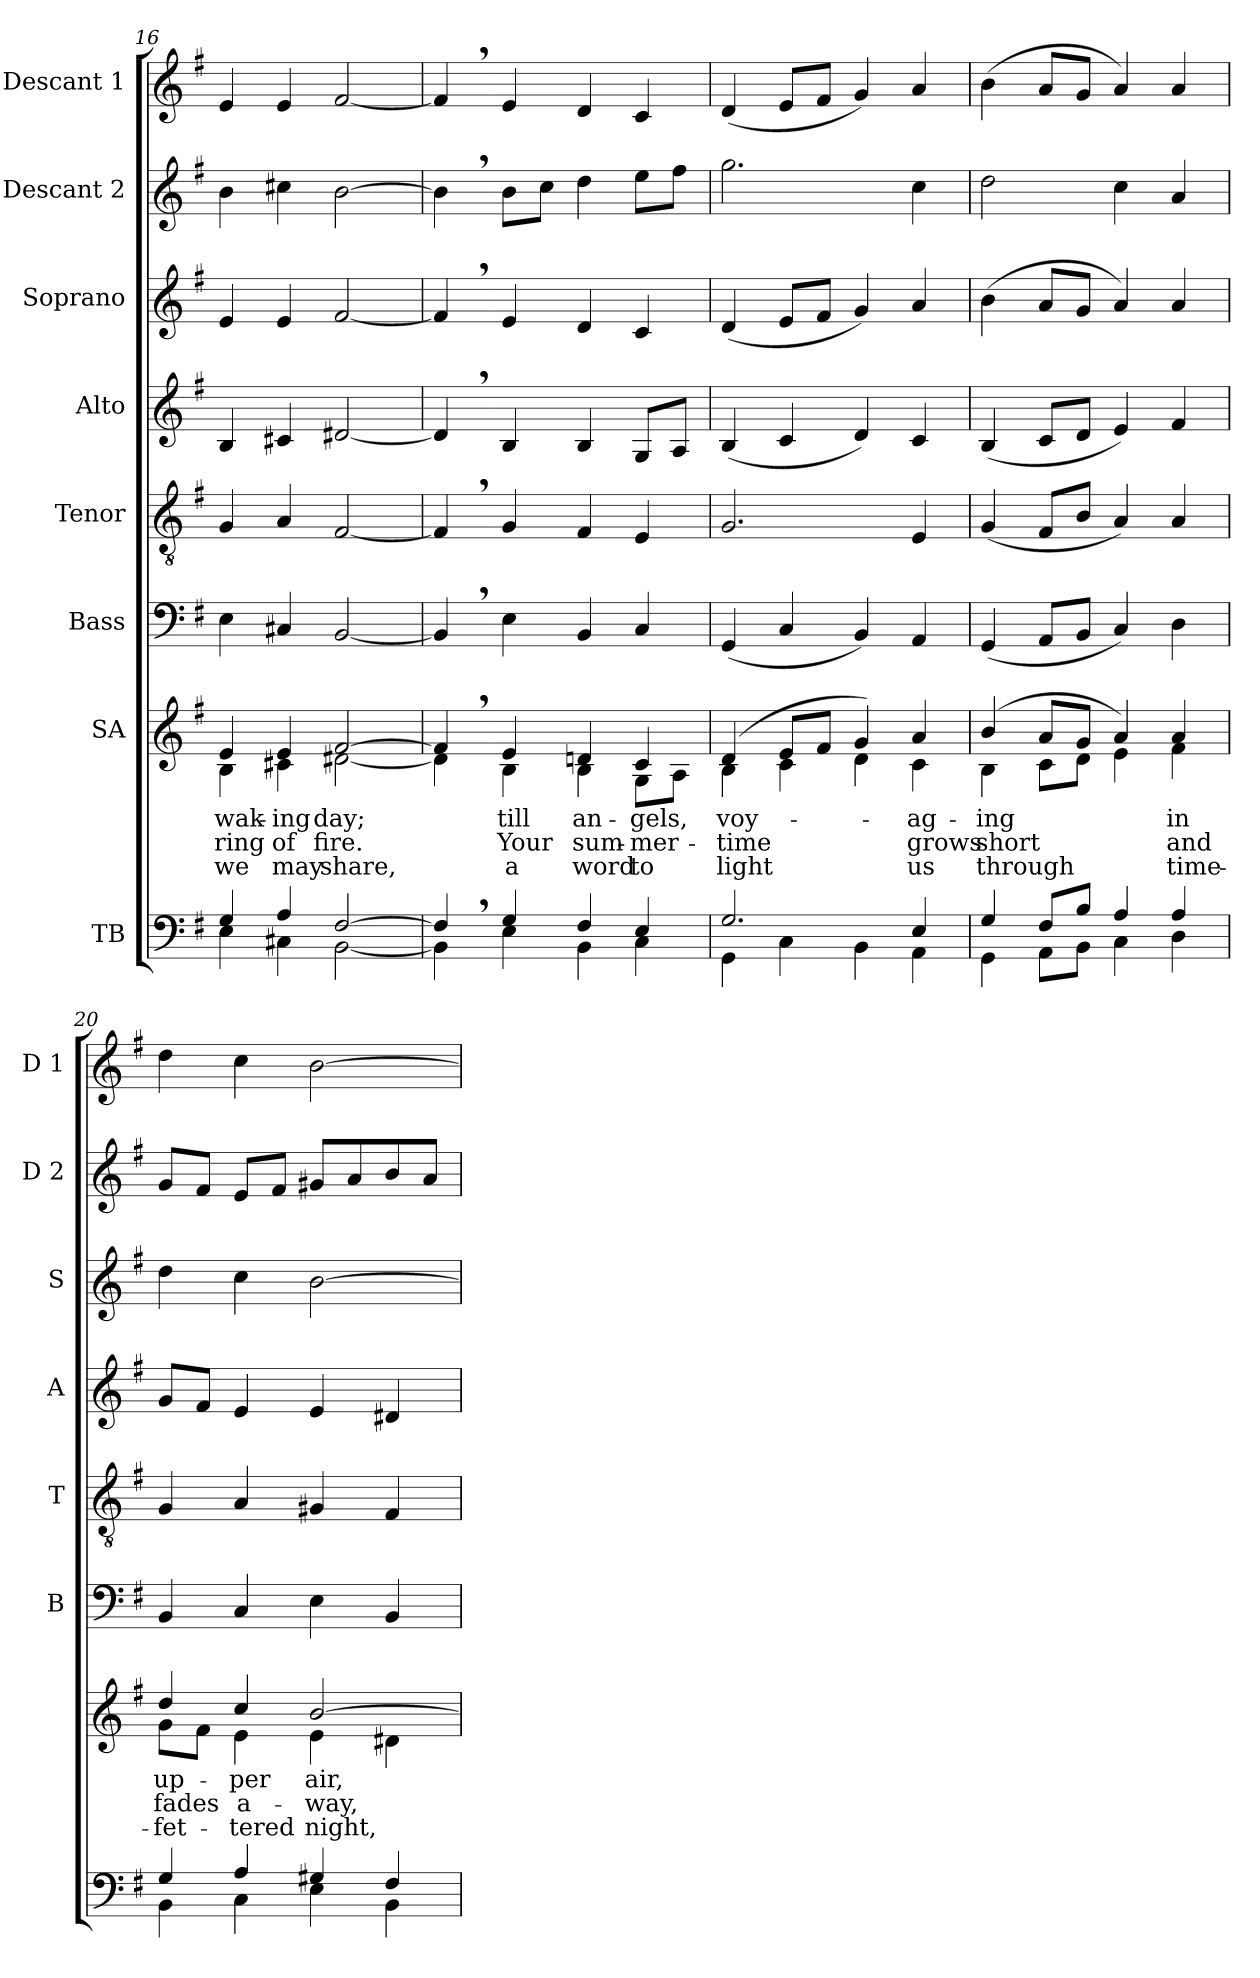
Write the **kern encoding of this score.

**kern	**kern	**text	**text	**text	**kern	**kern	**kern	**kern	**kern	**kern
*part8	*part7	*part7	*part7	*part7	*part6	*part5	*part4	*part3	*part2	*part1
*staff8	*staff7	*staff7	*staff7	*staff7	*staff6	*staff5	*staff4	*staff3	*staff2	*staff1
*I"TB	*I"SA	*	*	*	*I"Bass	*I"Tenor	*I"Alto	*I"Soprano	*I"Descant 2	*I"Descant 1
*	*	*	*	*	*I'B	*I'T	*I'A	*I'S	*I'D 2	*I'D 1
*clefF4	*clefG2	*	*	*	*clefF4	*clefGv2	*clefG2	*clefG2	*clefG2	*clefG2
*k[f#]	*k[f#]	*	*	*	*k[f#]	*k[f#]	*k[f#]	*k[f#]	*k[f#]	*k[f#]
*G:	*G:	*	*	*	*G:	*G:	*G:	*G:	*G:	*G:
=16	=16	=16	=16	=16	=16	=16	=16	=16	=16	=16
*^	*	*	*	*	*	*	*	*	*	*
!	!	!	!LO:LY:b	!LO:LY:b	!LO:LY:b	!	!	!	!	!	!
*	*	*^	*	*	*	*	*	*	*	*	*
4G/	4E\	4e/	4B\	wak-	ring	we	4E\	4G/	4B/	4e/	4b\	4e/
!	!	!	!	!LO:LY:b	!LO:LY:b	!LO:LY:b	!	!	!	!	!	!
4A/	4C#X\	4e/	4c#X\	-ing	of	may	4C#/	4A/	4c#/	4e/	4cc#\	4e/
!	!	!	!	!LO:LY:b	!LO:LY:b	!LO:LY:b	!	!	!	!	!	!
[>2F#/	[<2BB\	[>2f#/	[<2d#X\	day;	fire.	share,	[2BB/	[2F#/	[2d#/	[2f#/	[2b\	[2f#/
=16X4	=16X4	=16X4	=16X4	=16X4	=16X4	=16X4	=16X4	=16X4	=16X4	=16X4	=16X4	=16X4
4F#,>/]	4BB\]	4f#,>/]	4d#\]	.	.	.	4BB,>/]	4F#,>/]	4d#,>/]	4f#,>/]	4b,>\]	4f#,>/]
!!LO:PB:g=z
=17-	=17-	=17-	=17-	=17-	=17-	=17-	=17-	=17-	=17-	=17-	=17-	=17-
!	!	!	!	!LO:LY:b	!LO:LY:b	!LO:LY:b	!	!	!	!	!	!
4G/	4E\	4e/	4B\	till	Your	a	4E\	4G/	4B/	4e/	8b\L	4e/
.	.	.	.	.	.	.	.	.	.	.	8cc\J	.
!	!	!	!	!LO:LY:b	!LO:LY:b	!LO:LY:b	!	!	!	!	!	!
4F#/	4BB\	4dn/	4B\	an-	sum-	word	4BB/	4F#/	4B/	4d/	4dd\	4d/
!	!	!	!	!LO:LY:b	!LO:LY:b	!LO:LY:b	!	!	!	!	!	!
4E/	4C\	4c/	8G\L	-gels,	-mer-	to	4C/	4E/	8G/L	4c/	8ee\L	4c/
.	.	.	8A\J	.	.	.	.	.	8A/J	.	8ff#\J	.
=18	=18	=18	=18	=18	=18	=18	=18	=18	=18	=18	=18	=18
!	!	!	!	!LO:LY:b	!LO:LY:b	!LO:LY:b	!	!	!	!	!	!
2.G/	4GG\	(>4d/	4B\	voy-	-time	light	(>4GG/	2.G/	(>4B/	(>4d/	2.gg\	(>4d/
.	4C\	8e/L	4c\	.	.	.	4C/	.	4c/	8e/L	.	8e/L
.	.	8f#/J	.	.	.	.	.	.	.	8f#/J	.	8f#/J
.	4BB\	4g/)	4d\	.	.	.	4BB/)	.	4d/)	4g/)	.	4g/)
!	!	!	!	!LO:LY:b	!LO:LY:b	!LO:LY:b	!	!	!	!	!	!
4E/	4AA\	4a/	4c\	-ag-	grows	us	4AA/	4E/	4c/	4a/	4cc\	4a/
=19	=19	=19	=19	=19	=19	=19	=19	=19	=19	=19	=19	=19
!	!	!	!	!LO:LY:b	!LO:LY:b	!LO:LY:b	!	!	!	!	!	!
4G/	4GG\	(>4b/	4B\	-ing	short	through	(>4GG/	(>4G/	(>4B/	(>4b\	2dd\	(>4b\
8F#/L	8AA\L	8a/L	8c\L	.	.	.	8AA/L	8F#/L	8c/L	8a/L	.	8a/L
8B/J	8BB\J	8g/J	8d\J	.	.	.	8BB/J	8B/J	8d/J	8g/J	.	8g/J
4A/	4C\	4a/)	4e\	.	.	.	4C/)	4A/)	4e/)	4a/)	4cc\	4a/)
!	!	!	!	!LO:LY:b	!LO:LY:b	!LO:LY:b	!	!	!	!	!	!
4A/	4D\	4a/	4f#\	in	and	time-	4D\	4A/	4f#/	4a/	4a/	4a/
=20	=20	=20	=20	=20	=20	=20	=20	=20	=20	=20	=20	=20
!	!	!	!	!LO:LY:b	!LO:LY:b	!LO:LY:b	!	!	!	!	!	!
4G/	4BB\	4dd/	8g\L	up-	fades	-fet-	4BB/	4G/	8g/L	4dd\	8g/L	4dd\
.	.	.	8f#\J	.	.	.	.	.	8f#/J	.	8f#/J	.
!	!	!	!	!LO:LY:b	!LO:LY:b	!LO:LY:b	!	!	!	!	!	!
4A/	4C\	4cc/	4e\	-per	a-	-tered	4C/	4A/	4e/	4cc\	8e/L	4cc\
.	.	.	.	.	.	.	.	.	.	.	8f#/J	.
!	!	!	!	!LO:LY:b	!LO:LY:b	!LO:LY:b	!	!	!	!	!	!
4G#X/	4E\	[>2b/	4e\	air,	-way,	night,	4E\	4G#/	4e/	[2b\	8g#/L	[2b\
.	.	.	.	.	.	.	.	.	.	.	8a/	.
4F#/	4BB\	.	4d#X\	.	.	.	4BB/	4F#/	4d#/	.	8b/	.
.	.	.	.	.	.	.	.	.	.	.	8a/J	.
*v	*v	*	*	*	*	*	*	*	*	*	*	*
*	*v	*v	*	*	*	*	*	*	*	*	*
=	=	=	=	=	=	=	=	=	=	=
*-	*-	*-	*-	*-	*-	*-	*-	*-	*-	*-
